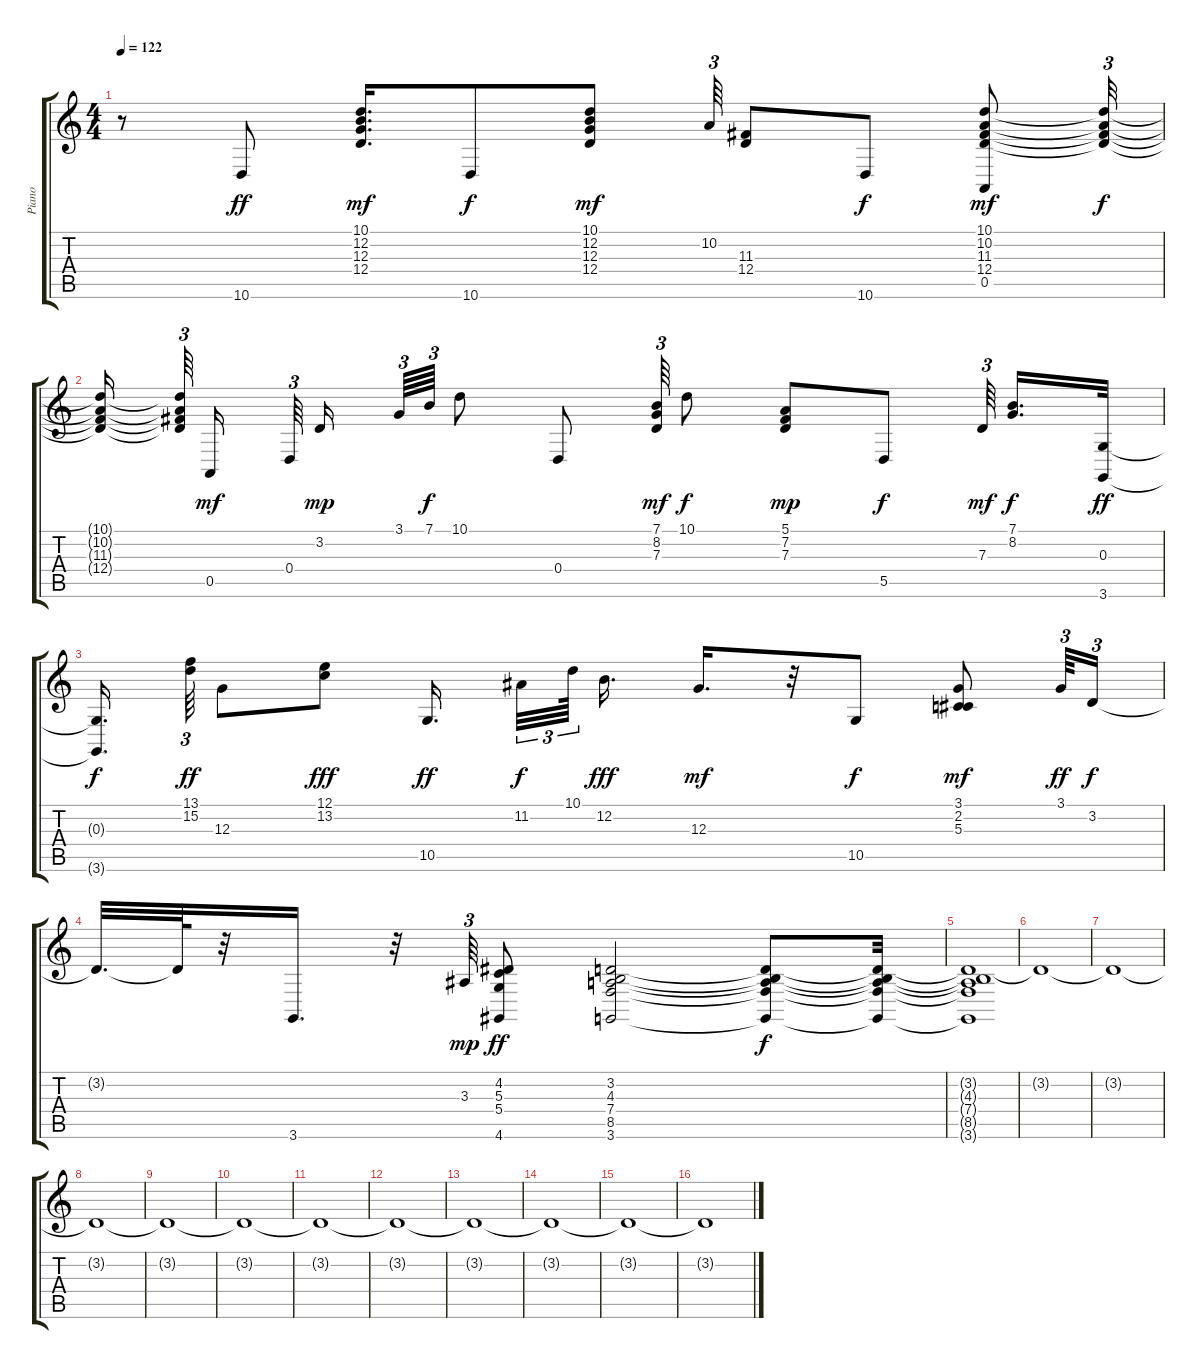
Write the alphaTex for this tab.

\track ("Piano" "Piano") {instrument acousticgrandpiano}
\staff {score tabs}
\tuning (E4 B3 G3 D3 A2 E2) {hide}
\ts (4 4)
\tempo 122
\clef g2
\ks c
r.8{dy ff} 10.6.8 (10.1 12.2 12.3 12.4).16{d dy mf} 10.6.8{dy f} (10.1 12.2 12.3 12.4).8{dy mf} 10.2.64{tu (3 2)} (11.3 12.4).8 10.6.8{dy f} (10.1 10.2 11.3 12.4 0.5).8{dy mf} (10.1{t} 10.2{t} 11.3{t} 12.4{t}).32{tu (3 2) dy f} |
(10.1{t} 10.2{t} 11.3{t} 12.4{t}).16 (10.1{t} 10.2{t} 11.3{t} 12.4{t}).64{tu (3 2)} 0.5.16{dy mf} 0.4.64{tu (3 2)} 3.2.16{dy mp} 3.1.64{tu (3 2)} 7.1.64{tu (3 2) dy f} 10.1.8 0.4.8 (7.1 8.2 7.3).64{tu (3 2) dy mf} 10.1.8{dy f} (5.1 7.2 7.3).8{dy mp} 5.5.8{dy f} 7.3.64{tu (3 2) dy mf} (7.1 8.2).16{d dy f} (0.3 3.6).32{dy ff} |
(0.3{t} 3.6{t}).16{d dy f} (13.1 15.2).64{tu (3 2) dy ff} 12.3.8 (12.1 13.2).8{dy fff} 10.5.16{d dy ff} 11.2.32{tu (3 2) dy f} 10.1.64{tu (3 2)} 12.2.16{d dy fff} 12.3.16{d dy mf} r.32 10.5.8{dy f} (3.1 2.2 5.3).8{dy mf} 3.1.64{tu (3 2) dy ff} 3.2.16{tu (3 2) dy f} |
3.2{t}.32{d} 3.2{t}.64 r.32 3.6.16{d} r.32 3.3.64{tu (3 2) dy mp} (4.2 5.3 5.4 4.6).8{dy ff} (3.2 4.3 7.4 8.5 3.6).2 (3.2{t} 4.3{t} 7.4{t} 8.5{t} 3.6{t}).8{dy f} (3.2{t} 4.3{t} 7.4{t} 8.5{t} 3.6{t}).32 |
(3.2{t} 4.3{t} 7.4{t} 8.5{t} 3.6{t}).1 |
3.2{t}.1 |
3.2{t}.1 |
3.2{t}.1 |
3.2{t}.1 |
3.2{t}.1 |
3.2{t}.1 |
3.2{t}.1 |
3.2{t}.1 |
3.2{t}.1 |
3.2{t}.1 |
3.2{t}.1
